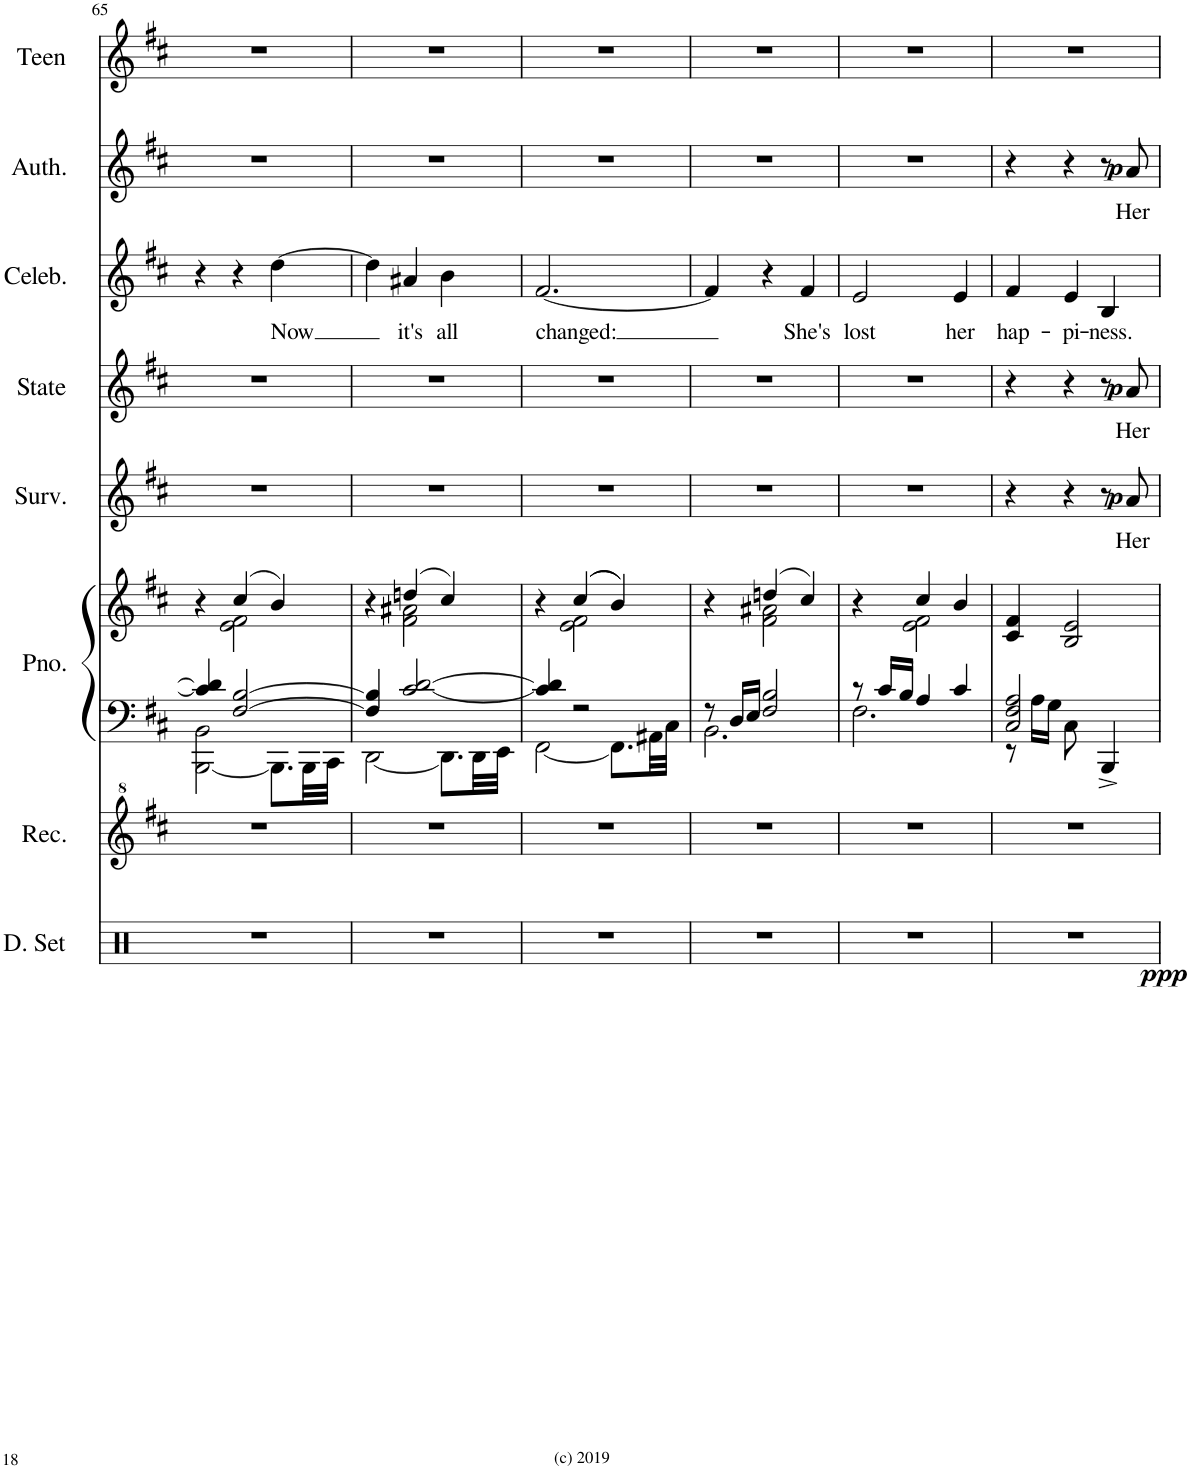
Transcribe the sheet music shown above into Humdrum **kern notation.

**kern	**dynam	**kern	**kern	**kern	**kern	**text	**dynam	**kern	**text	**dynam	**kern	**text	**kern	**text	**dynam	**kern
*part8	*part8	*part7	*part6	*part6	*part5	*part5	*part5	*part4	*part4	*part4	*part3	*part3	*part2	*part2	*part2	*part1
*staff9	*staff9	*staff8	*staff7	*staff6	*staff5	*staff5	*staff5	*staff4	*staff4	*staff4	*staff3	*staff3	*staff2	*staff2	*staff2	*staff1
*I"Drumset	*	*I"Recorder	*I"Piano	*	*I"Survivor Thea	*	*	*I"State Artist	*	*	*I"Celebrity Thea	*	*I"Author Thea	*	*	*I"Teen Thea
*I'D. Set	*	*I'Rec.	*I'Pno.	*	*I'Surv.	*	*	*I'State	*	*	*I'Celeb.	*	*I'Auth.	*	*	*I'Teen
!!LO:PB:g=z
*clefX	*	*clefG^2	*clefF4	*clefG2	*clefG2	*	*	*clefG2	*	*	*clefG2	*	*clefG2	*	*	*clefG2
*	*	*	*	*	*	*	*	*ITrd1c2	*	*	*	*	*	*	*	*
*k[f#]	*	*k[f#c#]	*k[f#c#]	*k[f#c#]	*k[f#c#]	*	*	*k[f#c#]	*	*	*k[f#c#]	*	*k[f#c#]	*	*	*k[f#c#]
*M3/4	*	*M3/4	*M3/4	*M3/4	*M3/4	*	*	*M3/4	*	*	*M3/4	*	*M3/4	*	*	*M3/4
=65	=65	=65	=65	=65	=65	=65	=65	=65	=65	=65	=65	=65	=65	=65	=65	=65
*	*	*	*^	*^	*	*	*	*	*	*	*	*	*	*	*	*
2.r	.	2.r	4c#/] 4d/]	[2BBB\ 2BB\	4r	4ryy	2.r	.	.	2.r	.	.	4r	.	2.r	.	.	2.r
.	.	.	[2F#/ [2B/	.	(4cc#/	2e\ 2f#\	.	.	.	.	.	.	4r	.	.	.	.	.
!	!	!	!	!	!	!	!	!	!	!	!	!	!	!LO:LY:b	!	!	!	!
.	.	.	.	8.BBB\L]	4b/)	.	.	.	.	.	.	.	[4dd\	Now	.	.	.	.
.	.	.	.	32BBB\LL	.	.	.	.	.	.	.	.	.	.	.	.	.	.
.	.	.	.	32CC#\JJJ	.	.	.	.	.	.	.	.	.	.	.	.	.	.
=66	=66	=66	=66	=66	=66	=66	=66	=66	=66	=66	=66	=66	=66	=66	=66	=66	=66	=66
2.r	.	2.r	4F#/] 4B/]	[2DD\	4r	4ryy	2.r	.	.	2.r	.	.	4dd\]	.	2.r	.	.	2.r
!	!	!	!	!	!	!	!	!	!	!	!	!	!	!LO:LY:b	!	!	!	!
.	.	.	[<2c#/ [2d/	.	(4ddn/	2f#\ 2a#X\	.	.	.	.	.	.	4a#X/	it's	.	.	.	.
!	!	!	!	!	!	!	!	!	!	!	!	!	!	!LO:LY:b	!	!	!	!
.	.	.	.	8.DD\L]	4cc#/)	.	.	.	.	.	.	.	4b\	all	.	.	.	.
.	.	.	.	32DD\LL	.	.	.	.	.	.	.	.	.	.	.	.	.	.
.	.	.	.	32EE\JJJ	.	.	.	.	.	.	.	.	.	.	.	.	.	.
=67	=67	=67	=67	=67	=67	=67	=67	=67	=67	=67	=67	=67	=67	=67	=67	=67	=67	=67
!	!	!	!	!	!	!	!	!	!	!	!	!	!	!LO:LY:b	!	!	!	!
2.r	.	2.r	4c#/] 4d/]	[2FF#\	4r	4ryy	2.r	.	.	2.r	.	.	[2.f#/	changed:	2.r	.	.	2.r
.	.	.	2r	.	((4cc#/	2e\ 2f#\	.	.	.	.	.	.	.	.	.	.	.	.
.	.	.	.	8.FF#\L]	4b/))	.	.	.	.	.	.	.	.	.	.	.	.	.
.	.	.	.	32AA#X\LL	.	.	.	.	.	.	.	.	.	.	.	.	.	.
.	.	.	.	32C#\JJJ	.	.	.	.	.	.	.	.	.	.	.	.	.	.
=68	=68	=68	=68	=68	=68	=68	=68	=68	=68	=68	=68	=68	=68	=68	=68	=68	=68	=68
2.r	.	2.r	8r	2.BB\	4r	4ryy	2.r	.	.	2.r	.	.	4f#/]	.	2.r	.	.	2.r
.	.	.	16D/LL	.	.	.	.	.	.	.	.	.	.	.	.	.	.	.
.	.	.	16E/JJ	.	.	.	.	.	.	.	.	.	.	.	.	.	.	.
.	.	.	2F#/ 2B/	.	(4ddn/	2f#\ 2a#X\	.	.	.	.	.	.	4r	.	.	.	.	.
!	!	!	!	!	!	!	!	!	!	!	!	!	!	!LO:LY:b	!	!	!	!
.	.	.	.	.	4cc#/)	.	.	.	.	.	.	.	4f#/	She's	.	.	.	.
=69	=69	=69	=69	=69	=69	=69	=69	=69	=69	=69	=69	=69	=69	=69	=69	=69	=69	=69
!	!	!	!	!	!	!	!	!	!	!	!	!	!	!LO:LY:b	!	!	!	!
2.r	.	2.r	8r	2.F#\	4r	4ryy	2.r	.	.	2.r	.	.	2e/	lost	2.r	.	.	2.r
.	.	.	16c#/LL	.	.	.	.	.	.	.	.	.	.	.	.	.	.	.
.	.	.	16B/JJ	.	.	.	.	.	.	.	.	.	.	.	.	.	.	.
.	.	.	4A/	.	4cc#/	2e\ 2f#\	.	.	.	.	.	.	.	.	.	.	.	.
!	!	!	!	!	!	!	!	!	!	!	!	!	!	!LO:LY:b	!	!	!	!
.	.	.	4c#/	.	4b/	.	.	.	.	.	.	.	4e/	her	.	.	.	.
*	*	*	*	*	*v	*v	*	*	*	*	*	*	*	*	*	*	*	*
=70	=70	=70	=70	=70	=70	=70	=70	=70	=70	=70	=70	=70	=70	=70	=70	=70	=70
!	!LO:DY:b	!	!	!	!	!	!	!	!	!	!	!	!LO:LY:b	!	!	!	!
2.r	ppp	2.r	2C#/ 2F#/ 2A/	8r	4c#/ 4f#/	4r	.	.	4r	.	.	4f#/	hap-	4r	.	.	2.r
.	.	.	.	16A\LL	.	.	.	.	.	.	.	.	.	.	.	.	.
.	.	.	.	16G\JJ	.	.	.	.	.	.	.	.	.	.	.	.	.
!	!	!	!	!	!	!	!	!	!	!	!	!	!LO:LY:b	!	!	!	!
.	.	.	.	8C#\	2B/ 2e/	4r	.	.	4r	.	.	4e/	-pi-	4r	.	.	.
.	.	.	.	4.ryy	.	.	.	.	.	.	.	.	.	.	.	.	.
!	!	!	!	!	!	!	!	!	!	!	!	!	!LO:LY:b	!	!	!	!
.	.	.	4BBB^/	.	.	8r	.	.	8r	.	.	4B/	-ness.	8r	.	.	.
!	!	!	!	!	!	!	!LO:LY:b	!LO:DY:b	!	!LO:LY:b	!LO:DY:b	!	!	!	!LO:LY:b	!LO:DY:b	!
.	.	.	.	.	.	8a/	Her	p	8a/	Her	p	.	.	8a/	Her	p	.
*	*	*	*v	*v	*	*	*	*	*	*	*	*	*	*	*	*	*
=	=	=	=	=	=	=	=	=	=	=	=	=	=	=	=	=
*-	*-	*-	*-	*-	*-	*-	*-	*-	*-	*-	*-	*-	*-	*-	*-	*-
